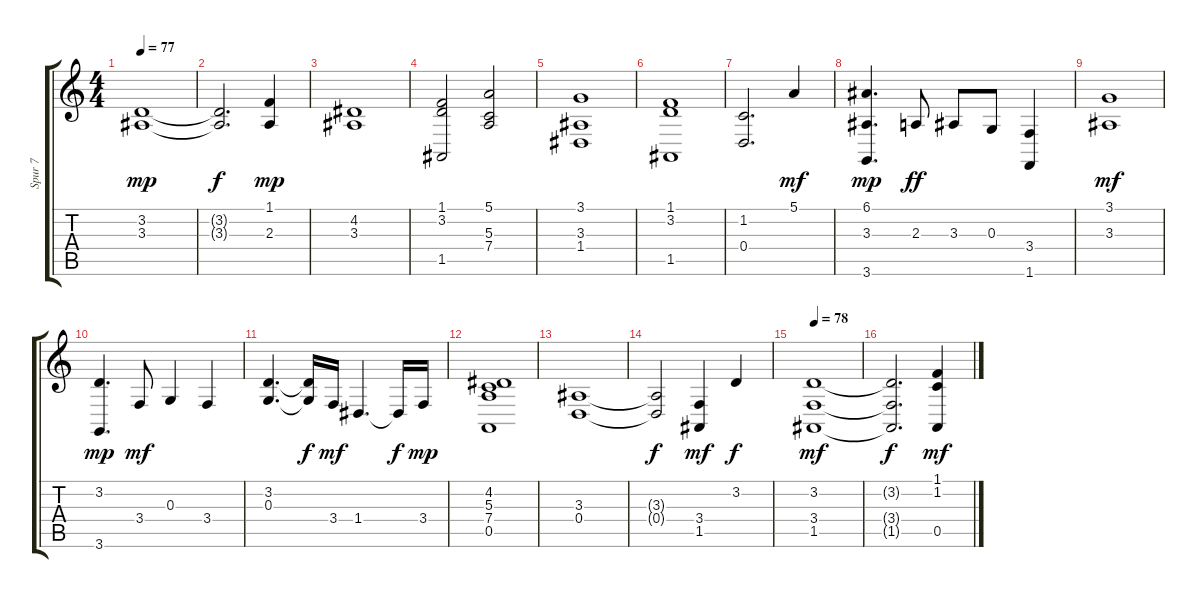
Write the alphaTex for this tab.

\track ("Spur 7" "Spur 7") {instrument stringensemble2}
\staff {score tabs}
\tuning (E4 B3 G3 D3 A2 E2) {hide}
\ts (4 4)
\tempo 77
\clef g2
\ks c
(3.2 3.3).1{dy mp} |
(3.2{t} 3.3{t}).2{d dy f} (1.1 2.3).4{dy mp} |
(4.2 3.3).1 |
(1.1 3.2 1.5).2 (5.1 5.3 7.4).2 |
(3.1 3.3 1.4).1 |
(1.1 3.2 1.5).1 |
(1.2 0.4).2{d} 5.1.4{dy mf} |
(6.1 3.3 3.6).4{d dy mp} 2.3.8{dy ff} 3.3.8 0.3.8 (3.4 1.6).4 |
(3.1 3.3).1{dy mf} |
(3.2 3.6).4{d dy mp} 3.4.8{dy mf} 0.3.4 3.4.4 |
(3.2 0.3).4{d} (3.2{t} 0.3{t}).16{dy f} 3.4.16{dy mf} 1.4.4{d} 1.4{t}.16{dy f} 3.4.16{dy mp} |
(4.2 5.3 7.4 0.5).1 |
(3.3 0.4).1 |
(3.3{t} 0.4{t}).2{dy f} (3.4 1.5).4{dy mf} 3.2.4{dy f} |
\tempo (78 0.03125)
(3.2 3.4 1.5).1{dy mf} |
(3.2{t} 3.4{t} 1.5{t}).2{d dy f} (1.1 1.2 0.5).4{dy mf}
